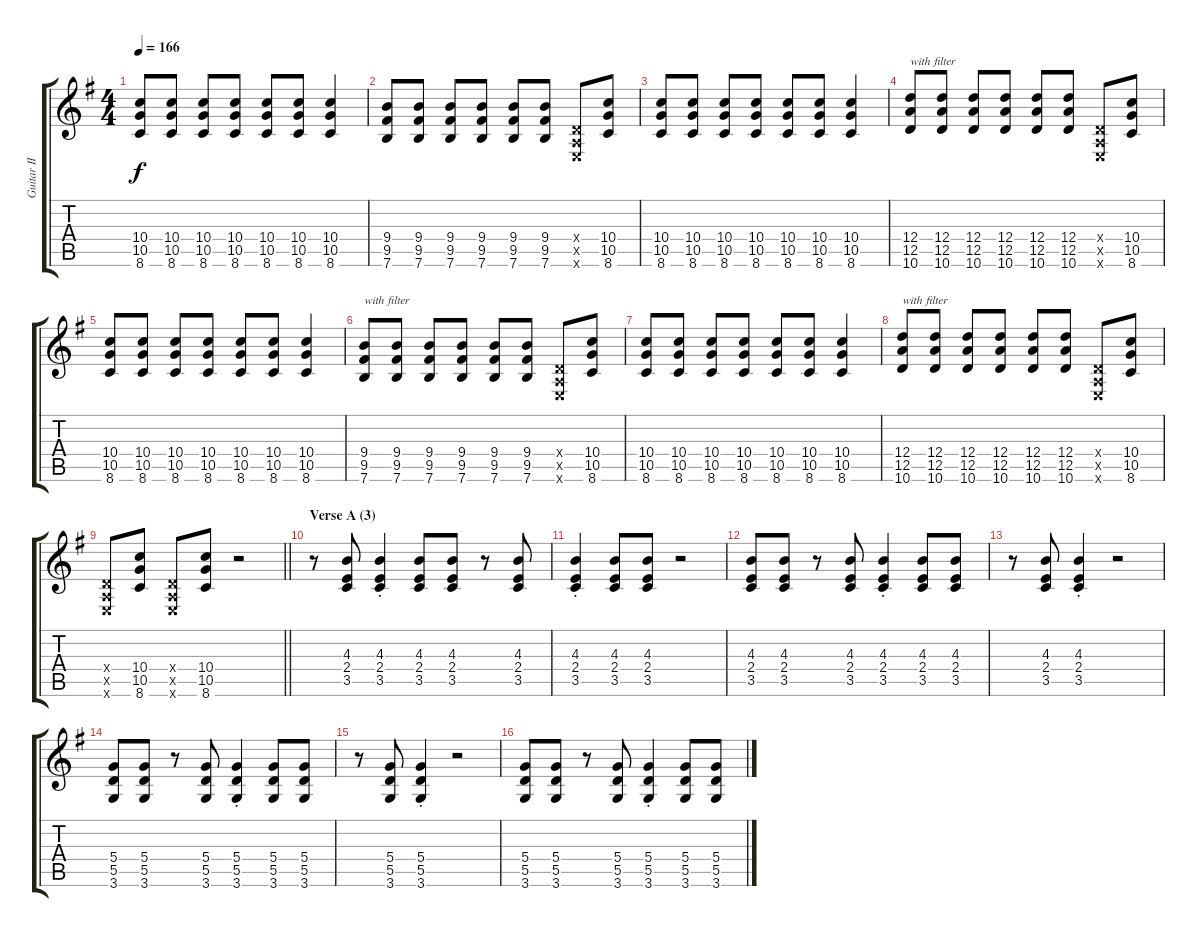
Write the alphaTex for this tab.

\track ("Guitar II (Aiji)" "Guitar II ") {instrument distortionguitar}
\staff {score tabs}
\tuning (E4 B3 G3 D3 A2 E2) {hide}
\ts (4 4)
\tempo 166
\clef g2
\ks g
(10.4 10.5 8.6).8{dy f} (10.4 10.5 8.6).8 (10.4 10.5 8.6).8 (10.4 10.5 8.6).8 (10.4 10.5 8.6).8 (10.4 10.5 8.6).8 (10.4 10.5 8.6).4 |
(9.4 9.5 7.6).8 (9.4 9.5 7.6).8 (9.4 9.5 7.6).8 (9.4 9.5 7.6).8 (9.4 9.5 7.6).8 (9.4 9.5 7.6).8 (0.4{x} 0.5{x} 0.6{x}).8 (10.4 10.5 8.6).8 |
(10.4 10.5 8.6).8 (10.4 10.5 8.6).8 (10.4 10.5 8.6).8 (10.4 10.5 8.6).8 (10.4 10.5 8.6).8 (10.4 10.5 8.6).8 (10.4 10.5 8.6).4 |
(12.4 12.5 10.6).8{txt "with filter"} (12.4 12.5 10.6).8 (12.4 12.5 10.6).8 (12.4 12.5 10.6).8 (12.4 12.5 10.6).8 (12.4 12.5 10.6).8 (0.4{x} 0.5{x} 0.6{x}).8 (10.4 10.5 8.6).8 |
(10.4 10.5 8.6).8 (10.4 10.5 8.6).8 (10.4 10.5 8.6).8 (10.4 10.5 8.6).8 (10.4 10.5 8.6).8 (10.4 10.5 8.6).8 (10.4 10.5 8.6).4 |
(9.4 9.5 7.6).8{txt "with filter"} (9.4 9.5 7.6).8 (9.4 9.5 7.6).8 (9.4 9.5 7.6).8 (9.4 9.5 7.6).8 (9.4 9.5 7.6).8 (0.4{x} 0.5{x} 0.6{x}).8 (10.4 10.5 8.6).8 |
(10.4 10.5 8.6).8 (10.4 10.5 8.6).8 (10.4 10.5 8.6).8 (10.4 10.5 8.6).8 (10.4 10.5 8.6).8 (10.4 10.5 8.6).8 (10.4 10.5 8.6).4 |
(12.4 12.5 10.6).8{txt "with filter"} (12.4 12.5 10.6).8 (12.4 12.5 10.6).8 (12.4 12.5 10.6).8 (12.4 12.5 10.6).8 (12.4 12.5 10.6).8 (0.4{x} 0.5{x} 0.6{x}).8 (10.4 10.5 8.6).8 |
\barLineRight lightlight
(0.4{x} 0.5{x} 0.6{x}).8 (10.4 10.5 8.6).8 (0.4{x} 0.5{x} 0.6{x}).8 (10.4 10.5 8.6).8 r.2 |
\section ("" "Verse A (3)")
r.8 (4.3 2.4 3.5).8 (4.3{st} 2.4{st} 3.5{st}).4 (4.3 2.4 3.5).8 (4.3 2.4 3.5).8 r.8 (4.3 2.4 3.5).8 |
(4.3{st} 2.4{st} 3.5{st}).4 (4.3 2.4 3.5).8 (4.3 2.4 3.5).8 r.2 |
(4.3 2.4 3.5).8 (4.3 2.4 3.5).8 r.8 (4.3 2.4 3.5).8 (4.3{st} 2.4{st} 3.5{st}).4 (4.3 2.4 3.5).8 (4.3 2.4 3.5).8 |
r.8 (4.3 2.4 3.5).8 (4.3{st} 2.4{st} 3.5{st}).4 r.2 |
(5.4 5.5 3.6).8 (5.4 5.5 3.6).8 r.8 (5.4 5.5 3.6).8 (5.4{st} 5.5{st} 3.6{st}).4 (5.4 5.5 3.6).8 (5.4 5.5 3.6).8 |
r.8 (5.4 5.5 3.6).8 (5.4{st} 5.5{st} 3.6{st}).4 r.2 |
(5.4 5.5 3.6).8 (5.4 5.5 3.6).8 r.8 (5.4 5.5 3.6).8 (5.4{st} 5.5{st} 3.6{st}).4 (5.4 5.5 3.6).8 (5.4 5.5 3.6).8
